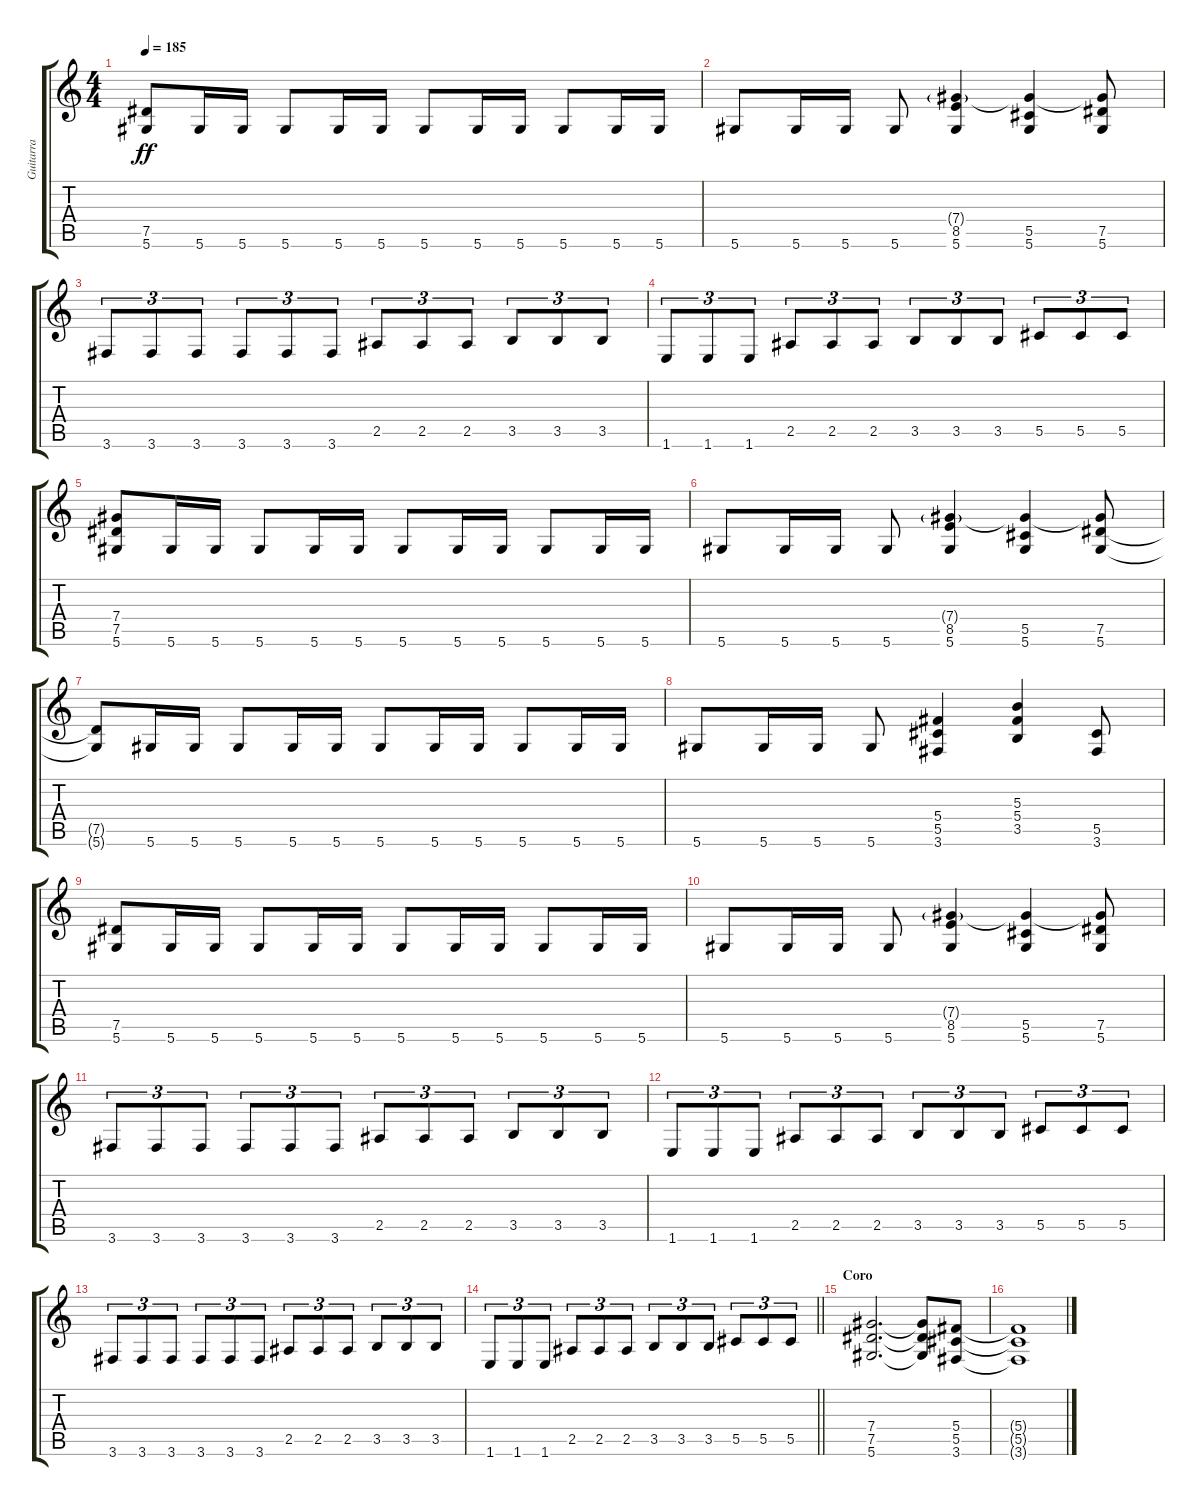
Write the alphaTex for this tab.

\track ("Guitarra" "Guitarra") {instrument distortionguitar}
\staff {score tabs}
\tuning (Eb4 Bb3 Gb3 Db3 Ab2 Eb2) {hide}
\ts (4 4)
\tempo 185
\clef g2
\ks c
(7.5 5.6).8{dy ff} 5.6.16 5.6.16 5.6.8 5.6.16 5.6.16 5.6.8 5.6.16 5.6.16 5.6.8 5.6.16 5.6.16 |
5.6.8 5.6.16 5.6.16 5.6.8 (7.4{g} 8.5 5.6).4 (7.4{t} 5.5 5.6).4 (7.4{t} 7.5 5.6).8 |
3.6.8{tu (3 2)} 3.6.8{tu (3 2)} 3.6.8{tu (3 2)} 3.6.8{tu (3 2)} 3.6.8{tu (3 2)} 3.6.8{tu (3 2)} 2.5.8{tu (3 2)} 2.5.8{tu (3 2)} 2.5.8{tu (3 2)} 3.5.8{tu (3 2)} 3.5.8{tu (3 2)} 3.5.8{tu (3 2)} |
1.6.8{tu (3 2)} 1.6.8{tu (3 2)} 1.6.8{tu (3 2)} 2.5.8{tu (3 2)} 2.5.8{tu (3 2)} 2.5.8{tu (3 2)} 3.5.8{tu (3 2)} 3.5.8{tu (3 2)} 3.5.8{tu (3 2)} 5.5.8{tu (3 2)} 5.5.8{tu (3 2)} 5.5.8{tu (3 2)} |
(7.4 7.5 5.6).8 5.6.16 5.6.16 5.6.8 5.6.16 5.6.16 5.6.8 5.6.16 5.6.16 5.6.8 5.6.16 5.6.16 |
5.6.8 5.6.16 5.6.16 5.6.8 (7.4{g} 8.5 5.6).4 (7.4{t} 5.5 5.6).4 (7.4{t} 7.5 5.6).8 |
(7.5{t} 5.6{t}).8 5.6.16 5.6.16 5.6.8 5.6.16 5.6.16 5.6.8 5.6.16 5.6.16 5.6.8 5.6.16 5.6.16 |
5.6.8 5.6.16 5.6.16 5.6.8 (5.4 5.5 3.6).4 (5.3 5.4 3.5).4 (5.5 3.6).8 |
(7.5 5.6).8 5.6.16 5.6.16 5.6.8 5.6.16 5.6.16 5.6.8 5.6.16 5.6.16 5.6.8 5.6.16 5.6.16 |
5.6.8 5.6.16 5.6.16 5.6.8 (7.4{g} 8.5 5.6).4 (7.4{t} 5.5 5.6).4 (7.4{t} 7.5 5.6).8 |
3.6.8{tu (3 2)} 3.6.8{tu (3 2)} 3.6.8{tu (3 2)} 3.6.8{tu (3 2)} 3.6.8{tu (3 2)} 3.6.8{tu (3 2)} 2.5.8{tu (3 2)} 2.5.8{tu (3 2)} 2.5.8{tu (3 2)} 3.5.8{tu (3 2)} 3.5.8{tu (3 2)} 3.5.8{tu (3 2)} |
1.6.8{tu (3 2)} 1.6.8{tu (3 2)} 1.6.8{tu (3 2)} 2.5.8{tu (3 2)} 2.5.8{tu (3 2)} 2.5.8{tu (3 2)} 3.5.8{tu (3 2)} 3.5.8{tu (3 2)} 3.5.8{tu (3 2)} 5.5.8{tu (3 2)} 5.5.8{tu (3 2)} 5.5.8{tu (3 2)} |
3.6.8{tu (3 2)} 3.6.8{tu (3 2)} 3.6.8{tu (3 2)} 3.6.8{tu (3 2)} 3.6.8{tu (3 2)} 3.6.8{tu (3 2)} 2.5.8{tu (3 2)} 2.5.8{tu (3 2)} 2.5.8{tu (3 2)} 3.5.8{tu (3 2)} 3.5.8{tu (3 2)} 3.5.8{tu (3 2)} |
\barLineRight lightlight
1.6.8{tu (3 2)} 1.6.8{tu (3 2)} 1.6.8{tu (3 2)} 2.5.8{tu (3 2)} 2.5.8{tu (3 2)} 2.5.8{tu (3 2)} 3.5.8{tu (3 2)} 3.5.8{tu (3 2)} 3.5.8{tu (3 2)} 5.5.8{tu (3 2)} 5.5.8{tu (3 2)} 5.5.8{tu (3 2)} |
\section ("" "Coro")
(7.4 7.5 5.6).2{d} (7.4{t} 7.5{t} 5.6{t}).8 (5.4 5.5 3.6).8 |
(5.4{t} 5.5{t} 3.6{t}).1
